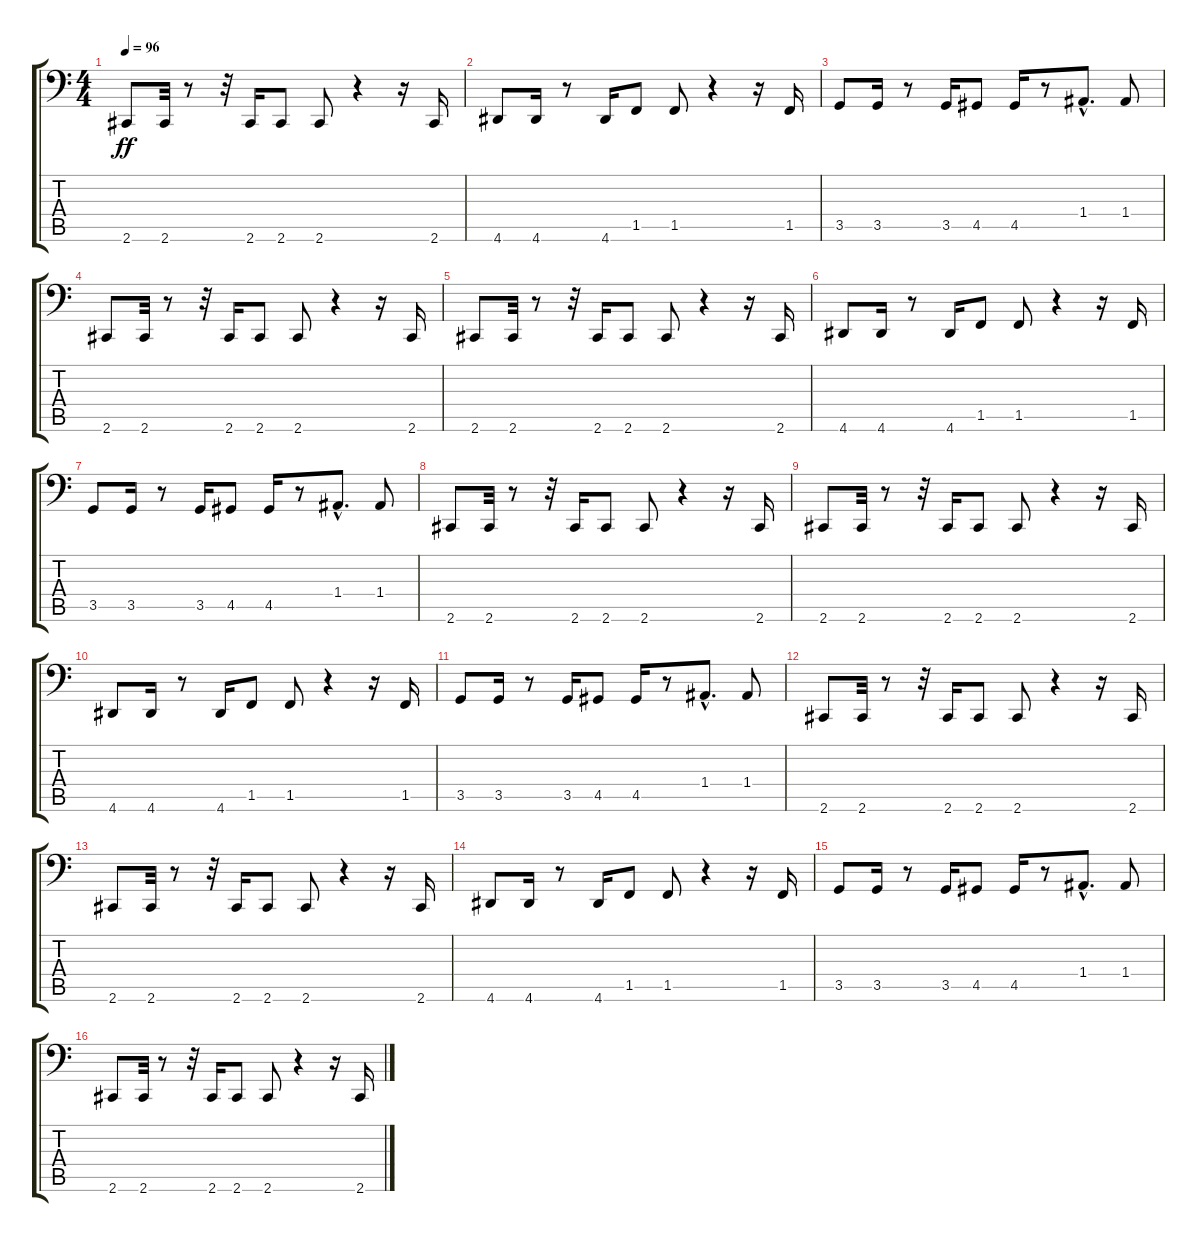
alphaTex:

\track "" {instrument electricbasspick}
\staff {score tabs}
\tuning (C3 G2 D2 A1 E1 B0) {hide}
\ts (4 4)
\tempo 96
\clef f4
\ks c
2.6.8{dy ff} 2.6.32 r.8 r.32 2.6.16 2.6.8 2.6.8 r.4 r.16 2.6.16 |
4.6.8 4.6.16 r.8 4.6.16 1.5.8 1.5.8 r.4 r.16 1.5.16 |
3.5.8 3.5.16 r.8 3.5.16 4.5.8 4.5.16 r.8 1.4{hac}.8{d} 1.4.8 |
2.6.8 2.6.32 r.8 r.32 2.6.16 2.6.8 2.6.8 r.4 r.16 2.6.16 |
2.6.8 2.6.32 r.8 r.32 2.6.16 2.6.8 2.6.8 r.4 r.16 2.6.16 |
4.6.8 4.6.16 r.8 4.6.16 1.5.8 1.5.8 r.4 r.16 1.5.16 |
3.5.8 3.5.16 r.8 3.5.16 4.5.8 4.5.16 r.8 1.4{hac}.8{d} 1.4.8 |
2.6.8 2.6.32 r.8 r.32 2.6.16 2.6.8 2.6.8 r.4 r.16 2.6.16 |
2.6.8 2.6.32 r.8 r.32 2.6.16 2.6.8 2.6.8 r.4 r.16 2.6.16 |
4.6.8 4.6.16 r.8 4.6.16 1.5.8 1.5.8 r.4 r.16 1.5.16 |
3.5.8 3.5.16 r.8 3.5.16 4.5.8 4.5.16 r.8 1.4{hac}.8{d} 1.4.8 |
2.6.8 2.6.32 r.8 r.32 2.6.16 2.6.8 2.6.8 r.4 r.16 2.6.16 |
2.6.8 2.6.32 r.8 r.32 2.6.16 2.6.8 2.6.8 r.4 r.16 2.6.16 |
4.6.8 4.6.16 r.8 4.6.16 1.5.8 1.5.8 r.4 r.16 1.5.16 |
3.5.8 3.5.16 r.8 3.5.16 4.5.8 4.5.16 r.8 1.4{hac}.8{d} 1.4.8 |
2.6.8 2.6.32 r.8 r.32 2.6.16 2.6.8 2.6.8 r.4 r.16 2.6.16
